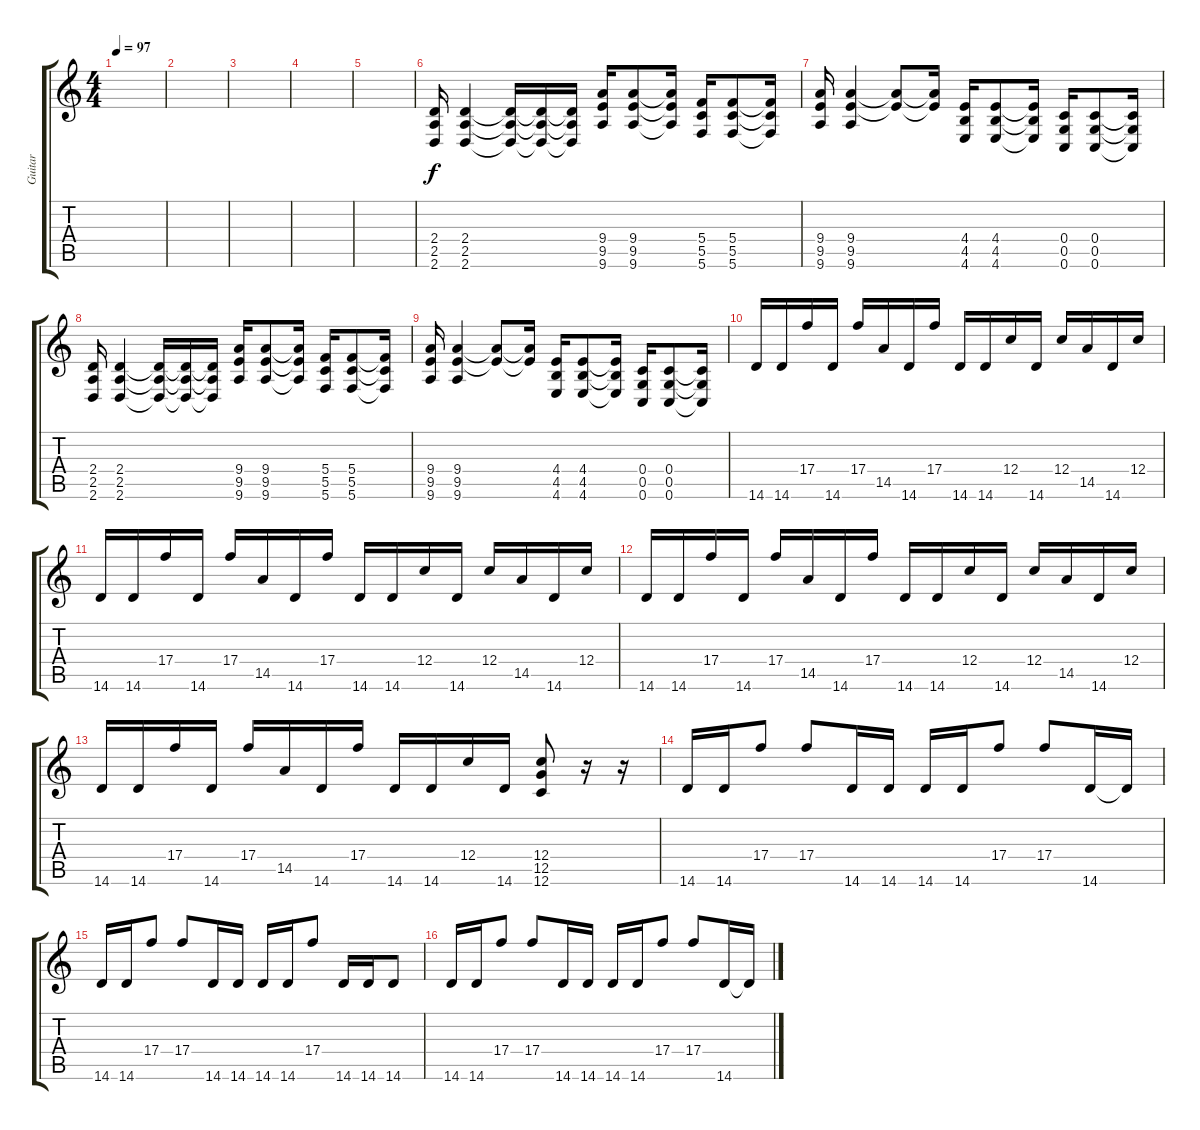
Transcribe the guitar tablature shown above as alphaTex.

\track ("Guitar" "Guitar") {instrument distortionguitar}
\staff {score tabs}
\tuning (D4 A3 F3 C3 G2 C2) {hide}
\ts (4 4)
\tempo 97
\clef g2
\ks c
|
|
|
|
|
(2.4 2.5 2.6).16 (2.4 2.5 2.6).4 (2.4{t} 2.5{t} 2.6{t}).16 (2.4{t} 2.5{t} 2.6{t}).16 (2.4{t} 2.5{t} 2.6{t}).16 (9.4 9.5 9.6).16 (9.4 9.5 9.6).8 (9.4{t} 9.5{t} 9.6{t}).16 (5.4 5.5 5.6).16 (5.4 5.5 5.6).8 (5.4{t} 5.5{t} 5.6{t}).16 |
(9.4 9.5 9.6).16 (9.4 9.5 9.6).4 (9.4{t} 9.5{t}).8 (9.4{t} 9.5{t}).16 (4.4 4.5 4.6).16 (4.4 4.5 4.6).8 (4.4{t} 4.5{t} 4.6{t}).16 (0.4 0.5 0.6).16 (0.4 0.5 0.6).8 (0.4{t} 0.5{t} 0.6{t}).16 |
(2.4 2.5 2.6).16 (2.4 2.5 2.6).4 (2.4{t} 2.5{t} 2.6{t}).16 (2.4{t} 2.5{t} 2.6{t}).16 (2.4{t} 2.5{t} 2.6{t}).16 (9.4 9.5 9.6).16 (9.4 9.5 9.6).8 (9.4{t} 9.5{t} 9.6{t}).16 (5.4 5.5 5.6).16 (5.4 5.5 5.6).8 (5.4{t} 5.5{t} 5.6{t}).16 |
(9.4 9.5 9.6).16 (9.4 9.5 9.6).4 (9.4{t} 9.5{t}).8 (9.4{t} 9.5{t}).16 (4.4 4.5 4.6).16 (4.4 4.5 4.6).8 (4.4{t} 4.5{t} 4.6{t}).16 (0.4 0.5 0.6).16 (0.4 0.5 0.6).8 (0.4{t} 0.5{t} 0.6{t}).16 |
14.6.16{instrument electricguitarmuted} 14.6.16 17.4.16{instrument distortionguitar} 14.6.16{instrument electricguitarmuted} 17.4.16{instrument distortionguitar} 14.5.16 14.6.16 17.4.16{instrument distortionguitar} 14.6.16{instrument electricguitarmuted} 14.6.16 12.4.16{instrument distortionguitar} 14.6.16{instrument electricguitarmuted} 12.4.16{instrument distortionguitar} 14.5.16 14.6.16{instrument electricguitarmuted} 12.4.16{instrument distortionguitar} |
14.6.16{instrument electricguitarmuted} 14.6.16 17.4.16{instrument distortionguitar} 14.6.16{instrument electricguitarmuted} 17.4.16{instrument distortionguitar} 14.5.16 14.6.16 17.4.16{instrument distortionguitar} 14.6.16{instrument electricguitarmuted} 14.6.16 12.4.16{instrument distortionguitar} 14.6.16{instrument electricguitarmuted} 12.4.16{instrument distortionguitar} 14.5.16 14.6.16{instrument electricguitarmuted} 12.4.16{instrument distortionguitar} |
14.6.16{instrument electricguitarmuted} 14.6.16 17.4.16{instrument distortionguitar} 14.6.16{instrument electricguitarmuted} 17.4.16{instrument distortionguitar} 14.5.16 14.6.16 17.4.16{instrument distortionguitar} 14.6.16{instrument electricguitarmuted} 14.6.16 12.4.16{instrument distortionguitar} 14.6.16{instrument electricguitarmuted} 12.4.16{instrument distortionguitar} 14.5.16 14.6.16{instrument electricguitarmuted} 12.4.16{instrument distortionguitar} |
14.6.16{instrument electricguitarmuted} 14.6.16 17.4.16{instrument distortionguitar} 14.6.16{instrument electricguitarmuted} 17.4.16{instrument distortionguitar} 14.5.16 14.6.16 17.4.16{instrument distortionguitar} 14.6.16{instrument electricguitarmuted} 14.6.16 12.4.16{instrument distortionguitar} 14.6.16{instrument electricguitarmuted} (12.4 12.5 12.6).8{instrument distortionguitar} r.16{instrument electricguitarmuted} r.16{instrument distortionguitar} |
14.6.16 14.6.16 17.4.8 17.4.8 14.6.16 14.6.16 14.6.16 14.6.16 17.4.8 17.4.8 14.6.16 14.6{t}.16 |
14.6.16 14.6.16 17.4.8 17.4.8 14.6.16 14.6.16 14.6.16 14.6.16 17.4.8 14.6.16 14.6.16 14.6.8 |
14.6.16 14.6.16 17.4.8 17.4.8 14.6.16 14.6.16 14.6.16 14.6.16 17.4.8 17.4.8 14.6.16 14.6{t}.16
